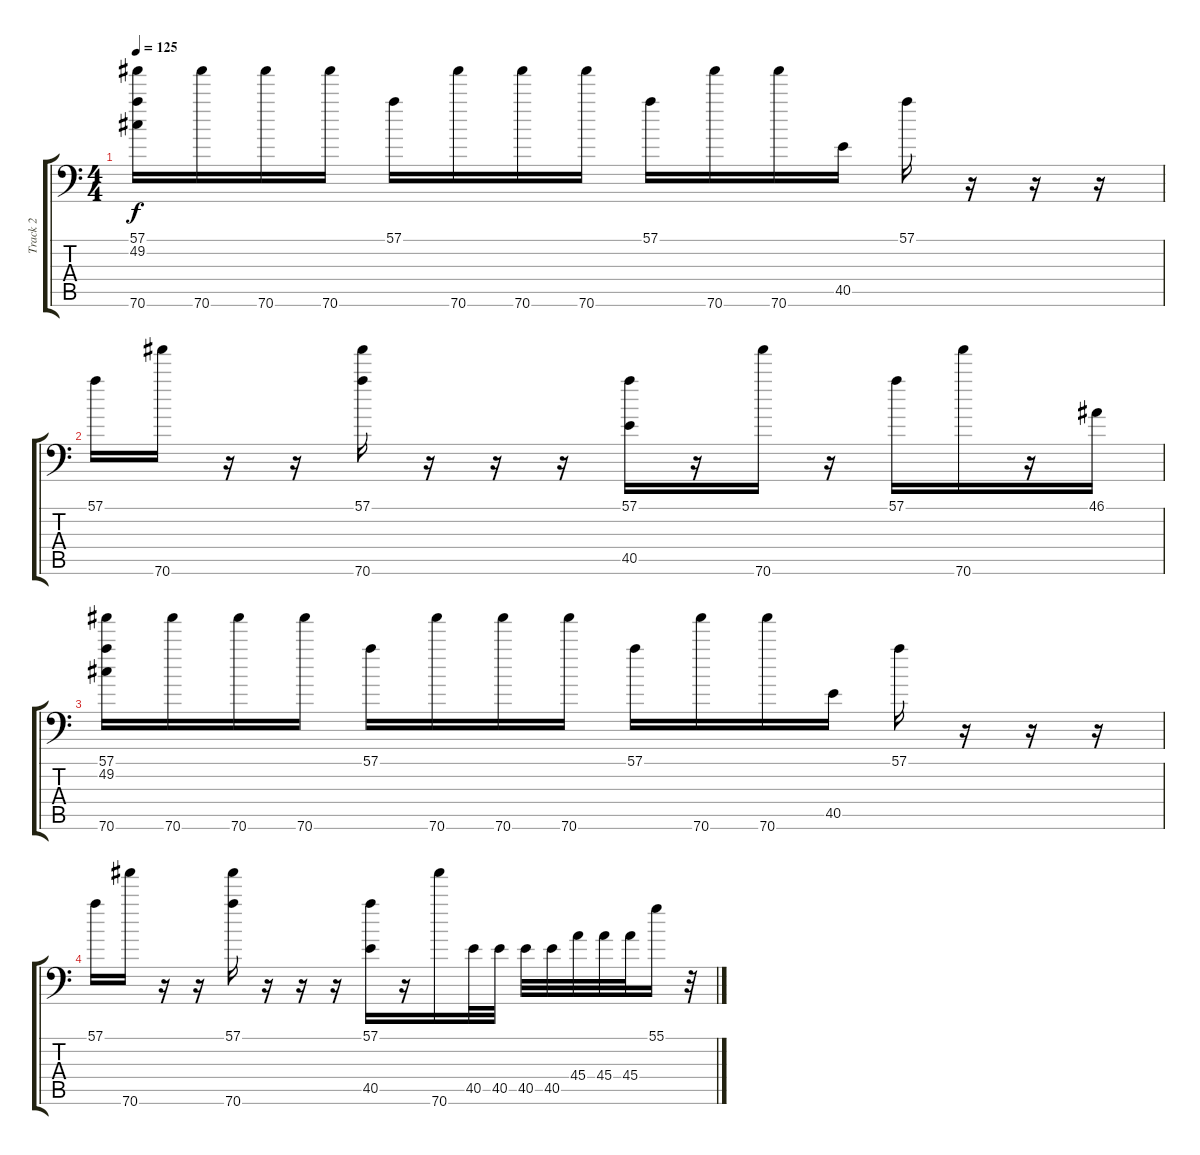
\track ("Track 2" "Track 2") {instrument acousticgrandpiano}
\staff {score tabs}
\tuning (C-1 C-1 C-1 C-1 C-1 C-1) {hide}
\ts (4 4)
\tempo 125
\clef f4
\ks c
(57.1 49.2 70.6).16{dy f} 70.6.16 70.6.16 70.6.16 57.1.16 70.6.16 70.6.16 70.6.16 57.1.16 70.6.16 70.6.16 40.5.16 57.1.16 r.16 r.16 r.16 |
57.1.16 70.6.16 r.16 r.16 (57.1 70.6).16 r.16 r.16 r.16 (57.1 40.5).16 r.16 70.6.16 r.16 57.1.16 70.6.16 r.16 46.1.16 |
(57.1 49.2 70.6).16 70.6.16 70.6.16 70.6.16 57.1.16 70.6.16 70.6.16 70.6.16 57.1.16 70.6.16 70.6.16 40.5.16 57.1.16 r.16 r.16 r.16 |
57.1.16 70.6.16 r.16 r.16 (57.1 70.6).16 r.16 r.16 r.16 (57.1 40.5).16 r.16 70.6.16 40.5.32 40.5.32 40.5.32 40.5.32 45.4.32 45.4.32 45.4.32 55.1.16 r.32
